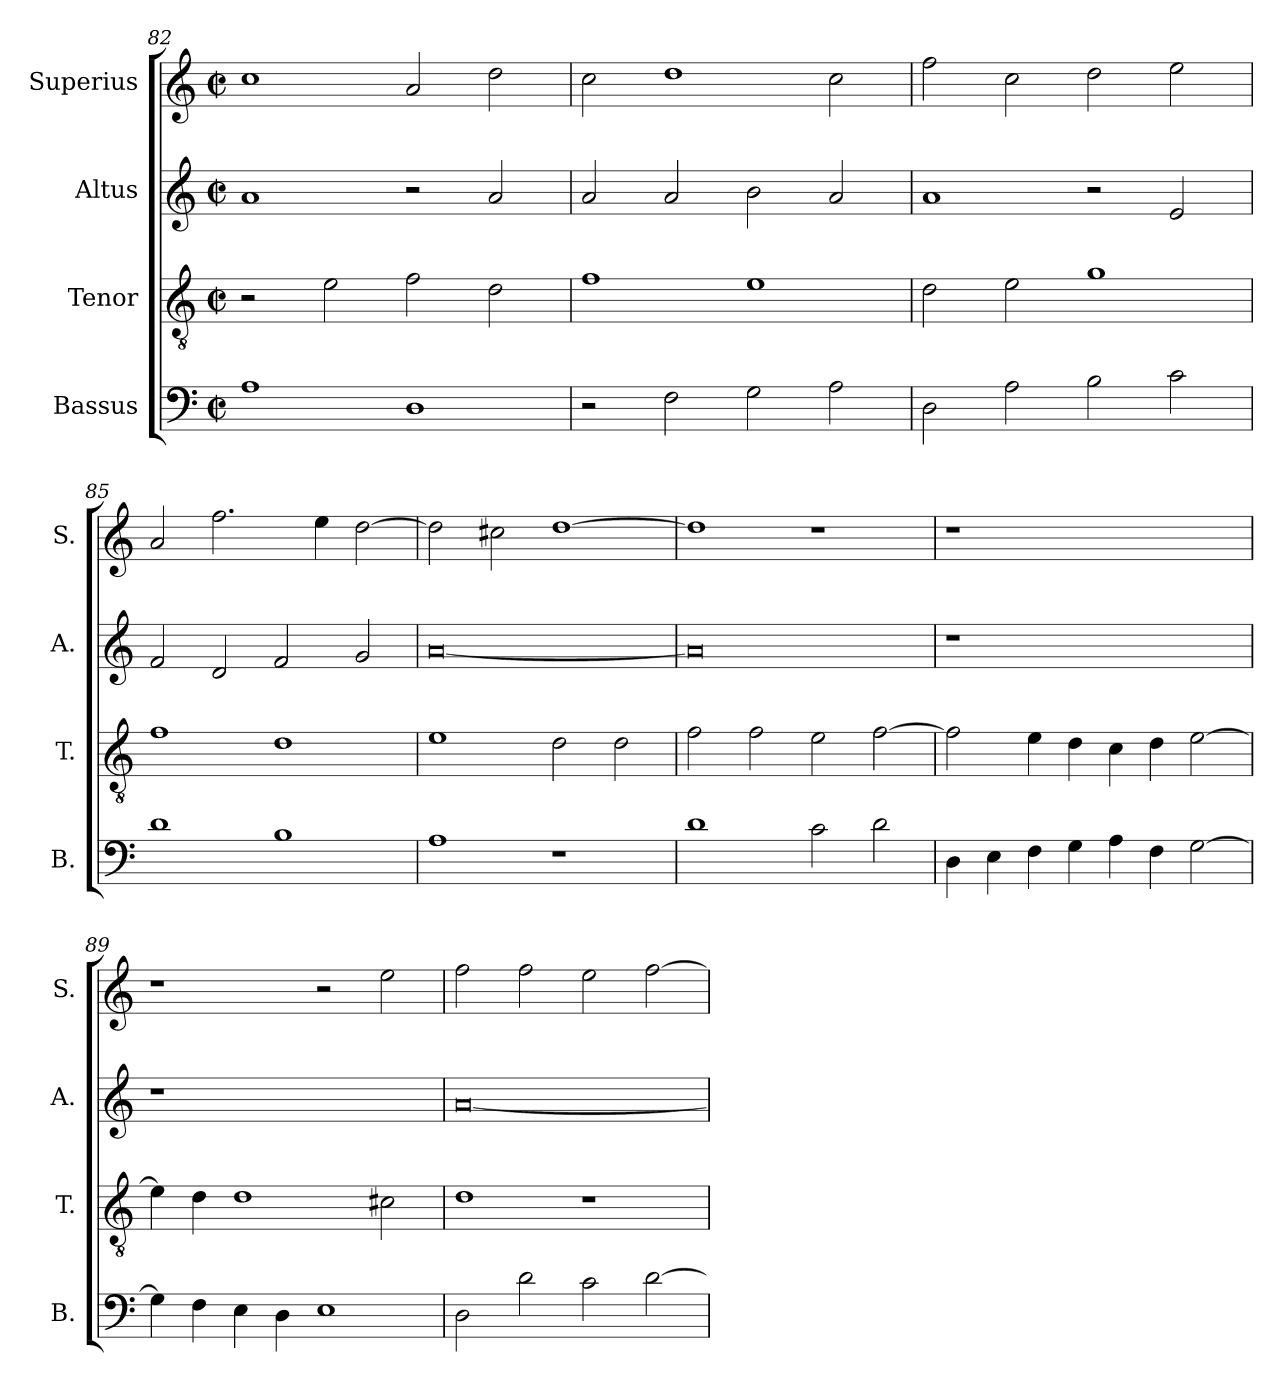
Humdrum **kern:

**kern	**kern	**kern	**kern
*part4	*part3	*part2	*part1
*staff4	*staff3	*staff2	*staff1
*I"Bassus	*I"Tenor	*I"Altus	*I"Superius
*I'B.	*I'T.	*I'A.	*I'S.
!!LO:PB:g=z
*clefF4	*clefGv2	*clefG2	*clefG2
*	*ITrd7c12	*	*
*k[]	*k[]	*k[]	*k[]
*C:	*C:	*C:	*C:
*M2/2	*M2/2	*M2/2	*M2/2
*met(c|)	*met(c|)	*met(c|)	*met(c|)
=82	=82	=82	=82
1Ai	2r	1ai	1cci
.	2Ei\	.	.
1Di	2Fi\	2r	2ai/
.	2Di\	2ai/	2ddi\
=83	=83	=83	=83
2r	1Fi	2ai/	2cci\
2Fi\	.	2ai/	1ddi
2Gi\	1Ei	2bi\	.
2Ai\	.	2ai/	2cci\
=84	=84	=84	=84
2Di\	2Di\	1ai	2ffi\
2Ai\	2Ei\	.	2cci\
2Bi\	1Gi	2r	2ddi\
2ci\	.	2ei/	2eei\
=85	=85	=85	=85
1di	1Fi	2fi/	2ai/
.	.	2di/	2.ffi\
1Bi	1Di	2fi/	.
.	.	.	4eei\
.	.	2gi/	[>2ddi\
=86	=86	=86	=86
1Ai	1Ei	[<0ai	2ddi\]
.	.	.	2cc#Xi\
1r	2Di\	.	[>1ddi
.	2Di\	.	.
!!LO:LB:g=z
=87	=87	=87	=87
1di	2Fi\	0ai]	1ddi]
.	2Fi\	.	.
2ci\	2Ei\	.	1r
2di\	[>2Fi\	.	.
=88	=88	=88	=88
!	!	!LO:N:vis=1	!LO:N:vis=1
4Di\	2Fi\]	1r	1r
4Ei\	.	.	.
4Fi\	4Ei\	.	.
4Gi\	4Di\	.	.
4Ai\	4Ci\	1ryy	1ryy
4Fi\	4Di\	.	.
[>2Gi\	[>2Ei\	.	.
=89	=89	=89	=89
!	!	!LO:N:vis=1	!
4Gi\]	4Ei\]	1r	1r
4Fi\	4Di\	.	.
4Ei\	1Di	.	.
4Di\	.	.	.
1Ei	.	1ryy	2r
.	2C#Xi\	.	2eei\
=90	=90	=90	=90
2Di\	1Di	[<0ai	2ffi\
2di\	.	.	2ffi\
2ci\	1r	.	2eei\
[>2di\	.	.	[>2ffi\
=	=	=	=
*-	*-	*-	*-
